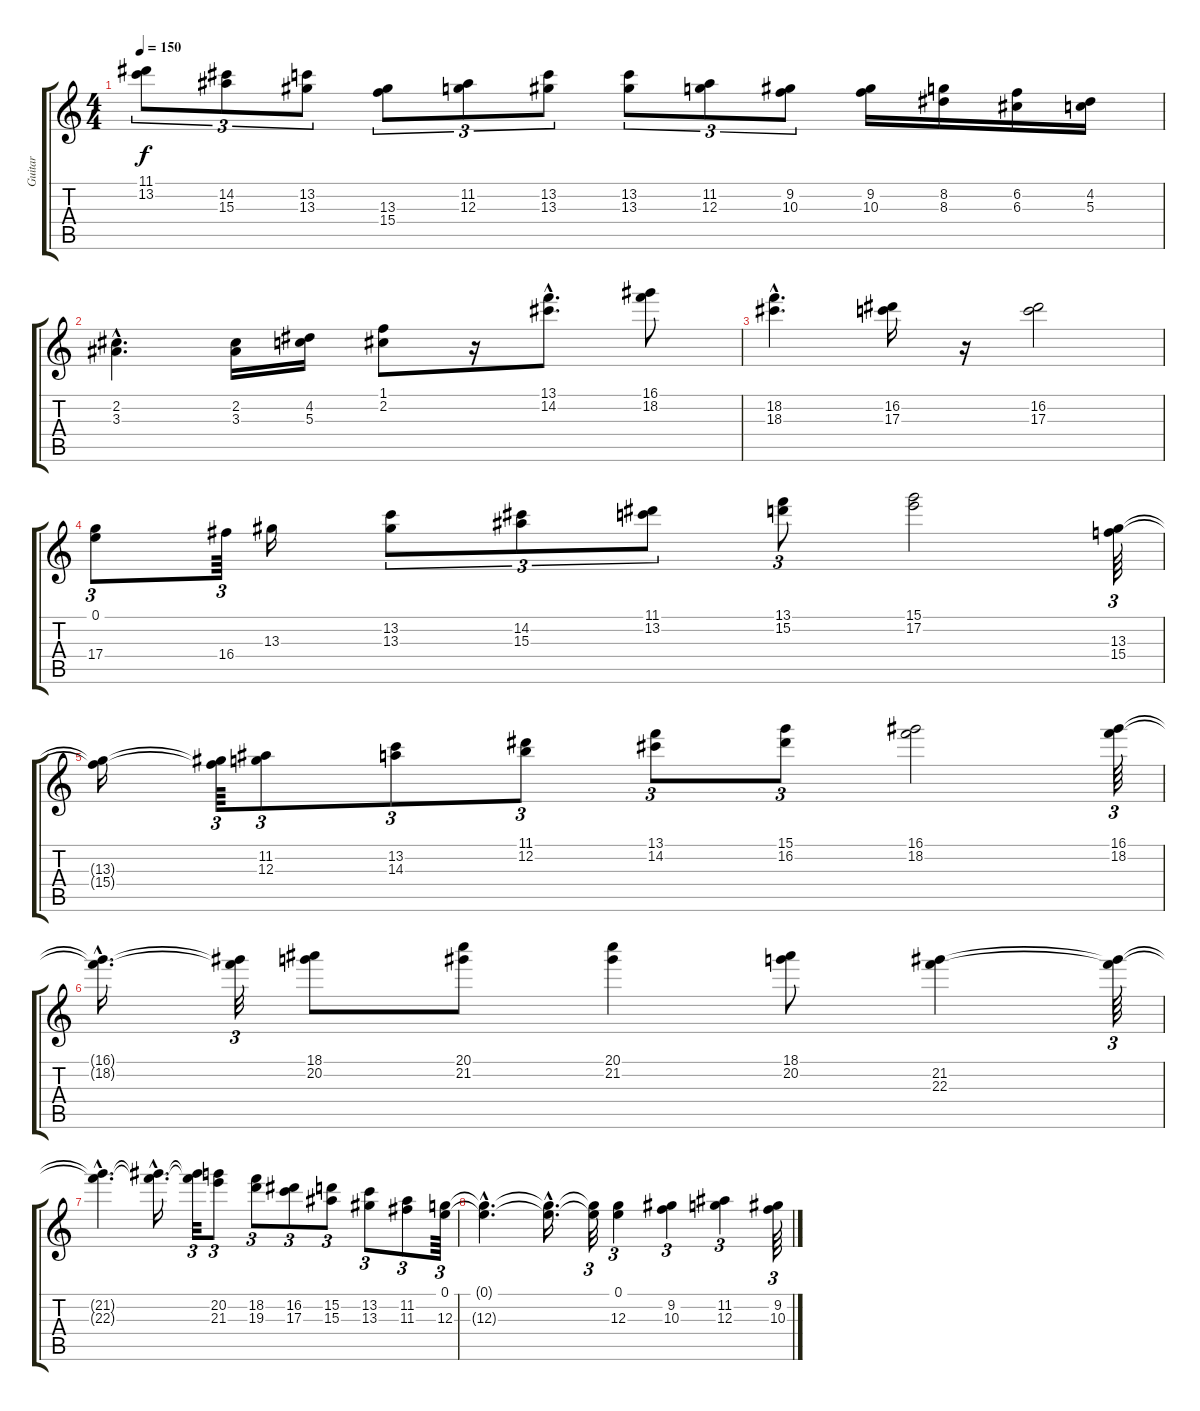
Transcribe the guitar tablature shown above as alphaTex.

\track ("Guitar" "Guitar") {instrument distortionguitar}
\staff {score tabs}
\tuning (E4 B3 G3 D3 A2 E2) {hide}
\ts (4 4)
\tempo 150
\clef g2
\ks c
(11.1 13.2).8{tu (3 2) dy f} (14.2 15.3).8{tu (3 2)} (13.2 13.3).8{tu (3 2)} (13.3 15.4).8{tu (3 2)} (11.2 12.3).8{tu (3 2)} (13.2 13.3).8{tu (3 2)} (13.2 13.3).8{tu (3 2)} (11.2 12.3).8{tu (3 2)} (9.2 10.3).8{tu (3 2)} (9.2 10.3).16 (8.2 8.3).16 (6.2 6.3).16 (4.2 5.3).16 |
(2.2{hac} 3.3{hac}).4{d} (2.2 3.3).16 (4.2 5.3).16 (1.1 2.2).8 r.16 (13.1{hac} 14.2{hac}).8{d} (16.1 18.2).8 |
(18.2{hac} 18.3{hac}).4{d} (16.2 17.3).16 r.16 (16.2 17.3).2 |
(0.1 17.4).8{tu (3 2)} 16.4.64{tu (3 2)} 13.3.16 (13.2 13.3).8{tu (3 2)} (14.2 15.3).8{tu (3 2)} (11.1 13.2).8{tu (3 2)} (13.1 15.2).8{tu (3 2)} (15.1 17.2).2 (13.3 15.4).64{tu (3 2)} |
(13.3{t} 15.4{t}).16 (13.3{t} 15.4{t}).64{tu (3 2)} (11.2 12.3).8{tu (3 2)} (13.2 14.3).8{tu (3 2)} (11.1 12.2).8{tu (3 2)} (13.1 14.2).8{tu (3 2)} (15.1 16.2).8{tu (3 2)} (16.1 18.2).2 (16.1 18.2).64{tu (3 2)} |
(16.1{hac t} 18.2{hac t}).16{d} (16.1{t} 18.2{t}).32{tu (3 2)} (18.1 20.2).8 (20.1 21.2).8 (20.1 21.2).4 (18.1 20.2).8 (21.2 22.3).4 (21.2{t} 22.3{t}).64{tu (3 2)} |
(21.2{hac t} 22.3{hac t}).4{d} (21.2{hac t} 22.3{hac t}).16{d} (21.2{t} 22.3{t}).32{tu (3 2)} (20.2 21.3).8{tu (3 2)} (18.2 19.3).8{tu (3 2)} (16.2 17.3).8{tu (3 2)} (15.2 15.3).8{tu (3 2)} (13.2 13.3).8{tu (3 2)} (11.2 11.3).8{tu (3 2)} (0.1 12.3).64{tu (3 2)} |
(0.1{hac t} 12.3{hac t}).4{d} (0.1{hac t} 12.3{hac t}).16{d} (0.1{t} 12.3{t}).32{tu (3 2)} (0.1 12.3).4{tu (3 2)} (9.2 10.3).4{tu (3 2)} (11.2 12.3).4{tu (3 2)} (9.2 10.3).64{tu (3 2)}
